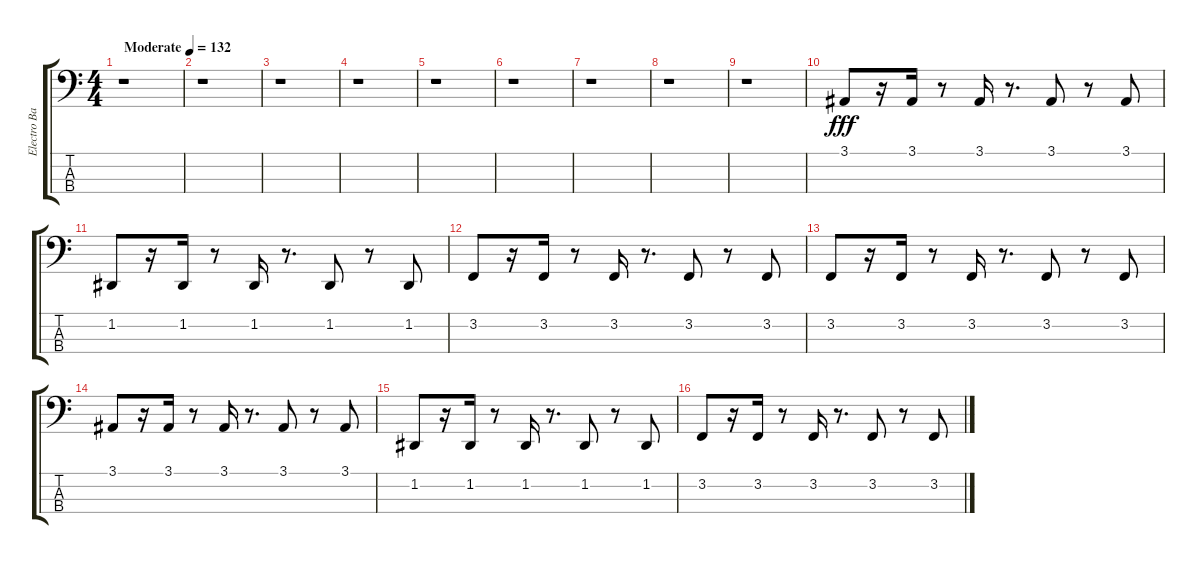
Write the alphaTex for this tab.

\track ("Electro Bass" "Electro Ba") {instrument lead8bassandlead}
\staff {score tabs}
\tuning (G2 D2 A1 E1) {hide}
\ts (4 4)
\tempo (132 "Moderate")
\clef f4
\ks c
r.1{dy fff instrument lead8bassandlead} |
r.1 |
r.1 |
r.1 |
r.1 |
r.1 |
r.1 |
r.1 |
r.1 |
3.1.8 r.16 3.1.16 r.8 3.1.16 r.8{d} 3.1.8 r.8 3.1.8 |
1.2.8 r.16 1.2.16 r.8 1.2.16 r.8{d} 1.2.8 r.8 1.2.8 |
3.2.8 r.16 3.2.16 r.8 3.2.16 r.8{d} 3.2.8 r.8 3.2.8 |
3.2.8 r.16 3.2.16 r.8 3.2.16 r.8{d} 3.2.8 r.8 3.2.8 |
3.1.8 r.16 3.1.16 r.8 3.1.16 r.8{d} 3.1.8 r.8 3.1.8 |
1.2.8 r.16 1.2.16 r.8 1.2.16 r.8{d} 1.2.8 r.8 1.2.8 |
3.2.8 r.16 3.2.16 r.8 3.2.16 r.8{d} 3.2.8 r.8 3.2.8
